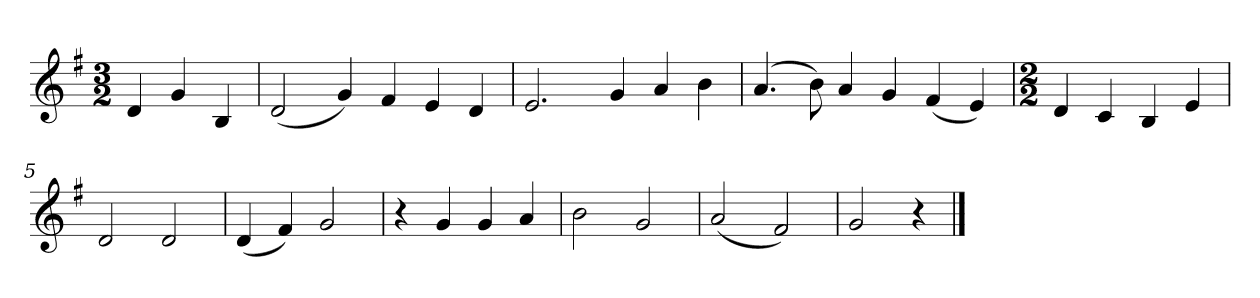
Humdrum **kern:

**kern
*part1
*staff1
*k[f#]
*M3/2
*MM120
=
4d
4g
4B
=1
(2d
4g)
4f#
4e
4d
=2
2.e
4g
4a
4b
=3
(4.a
8b)
4a
4g
(4f#
4e)
=4
*M2/2
4d
4c
4B
4e
=5
2d
2d
=6
(4d
4f#)
2g
=7
4r
4g
4g
4a
=8
2b
2g
=9
(2a
2f#)
=10
2g
4r
==
*-
